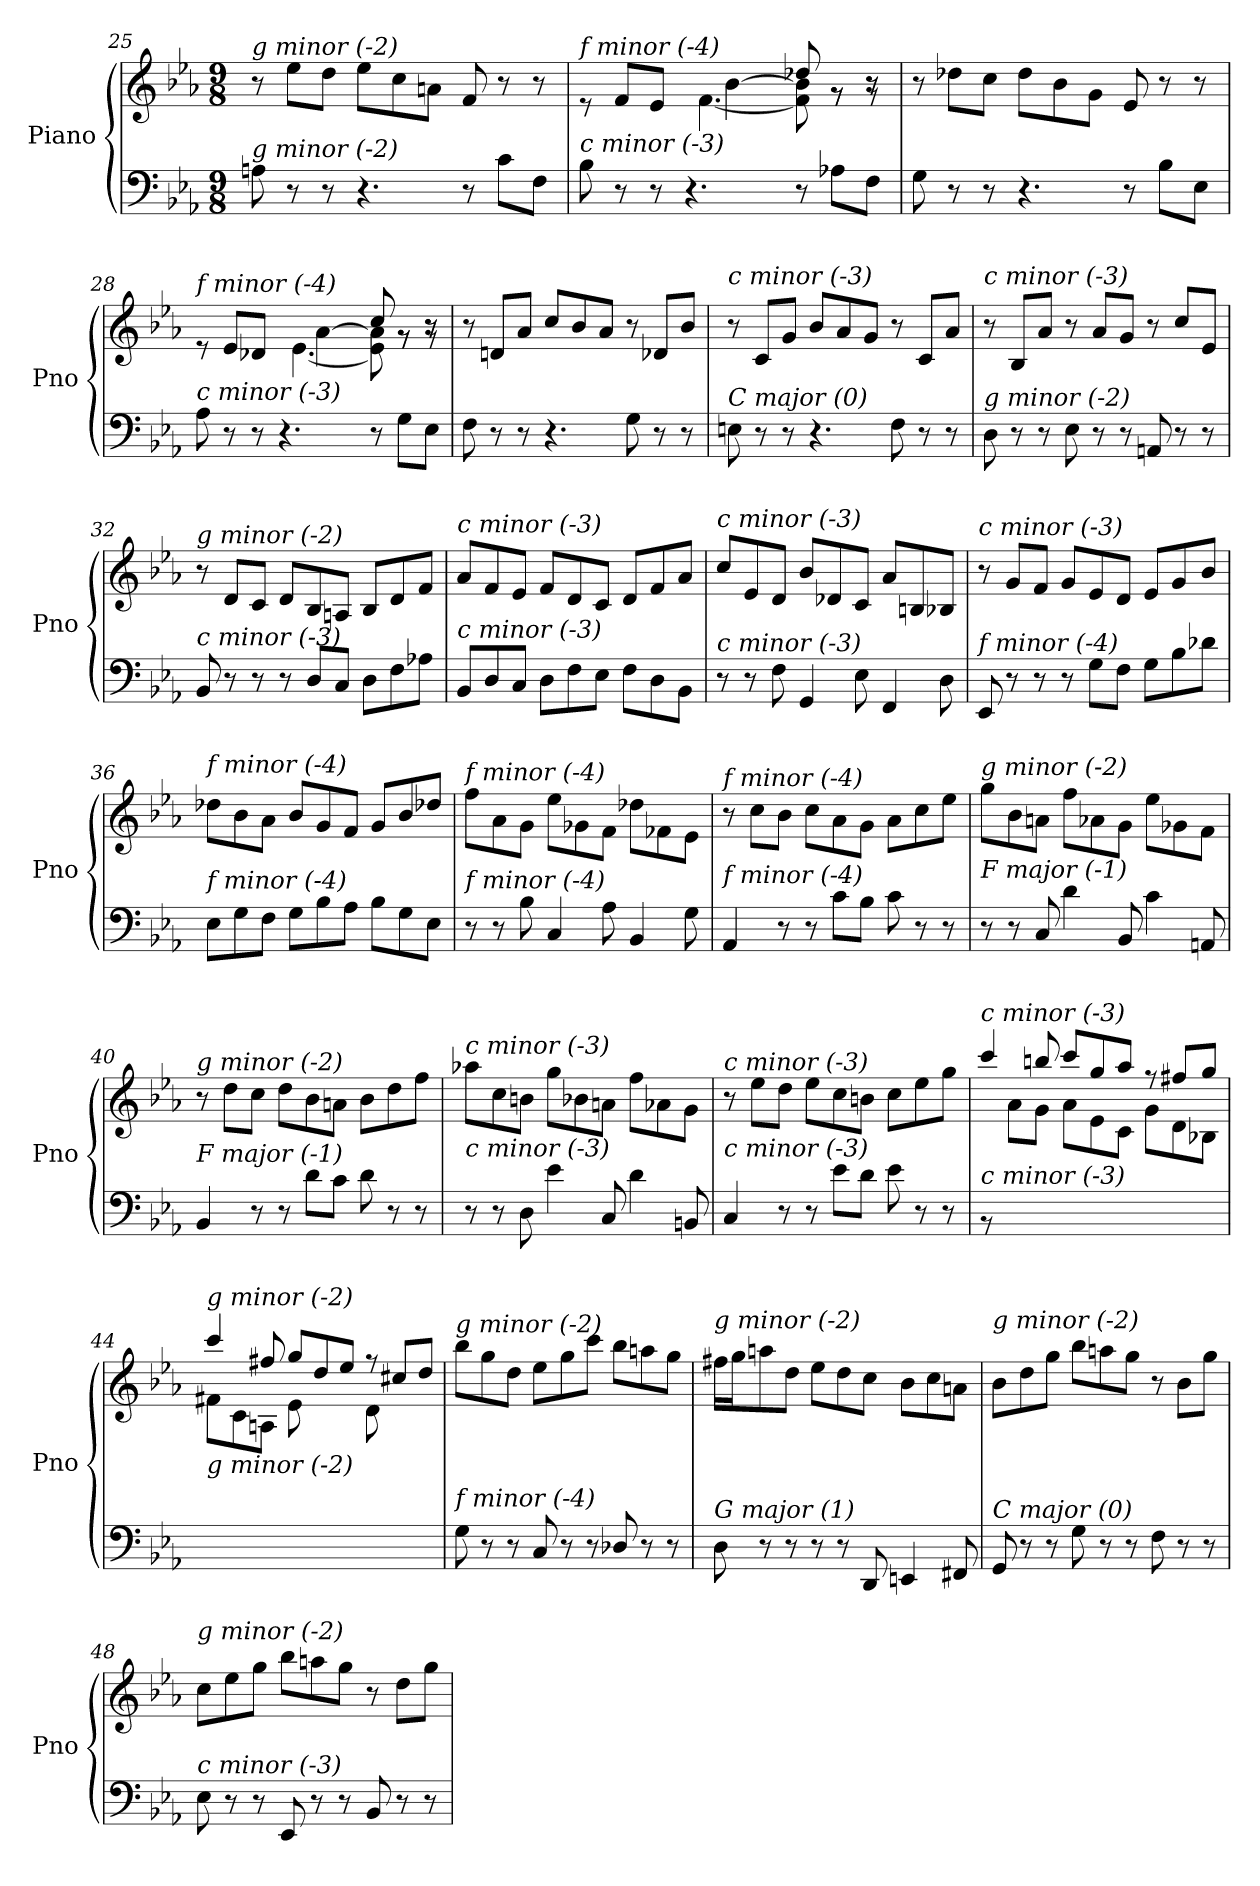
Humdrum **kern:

**kern	**kern
*part1	*part1
*staff2	*staff1
*I"Piano	*
*I'Pno	*
*clefF4	*clefG2
*k[b-e-a-]	*k[b-e-a-]
*M9/8	*M9/8
=25	=25
!	!LO:TX:i:t=g minor (-2)
!LO:TX:i:t=g minor (-2)	!
8An\	8r
8r	8ee-\L
8r	8dd\J
4.r	8ee-\L
.	8cc\
.	8an\J
8r	8f/
8c\L	8r
8F\J	8r
=26	=26
*^	*^
*	*^	*	*^
!	!	!	!LO:TX:i:t=f minor (-4)	!	!
!LO:TX:i:t=c minor (-3)	!	!	!	!	!
4.ryy	2ryy	8B-\	8re	4.ryy	2ryy
.	.	8r	8f/L	.	.
.	.	8r	8e-/J	.	.
2.ryy	.	4.r	8f/Lyy	[4.f\	.
.	4ryy	.	8b-/	.	[4b-\
.	.	.	8cc/J	.	.
.	4ryy	8r	8dd-X/	8f\] 8b-\]	4ryy
.	.	8A-X\L	8rg	8r	.
.	8ryy	8F\J	8rg	8r	8r
!!LO:LB:g=z
=27	=27	=27	=27	=27	=27
!	!	!	!LO:TX:i:t=f minor (-4)	!	!
!LO:TX:i:t=c minor (-3)	!	!	!	!	!
*v	*v	*v	*	*	*
*	*v	*v	*v
8G\	8r
8r	8dd-X\L
8r	8cc\J
4.r	8dd-\L
.	8b-\
.	8g\J
8r	8e-/
8B-\L	8r
8E-\J	8r
=28	=28
*^	*^
*	*^	*	*^
!	!	!	!LO:TX:i:t=f minor (-4)	!	!
!LO:TX:i:t=c minor (-3)	!	!	!	!	!
4.ryy	2ryy	8A-\	8re	4.ryy	2ryy
.	.	8r	8e-/L	.	.
.	.	8r	8d-X/J	.	.
2.ryy	.	4.r	8e-/Lyy	[4.e-\	.
.	4ryy	.	8a-/	.	[4a-\
.	.	.	8b-/J	.	.
.	4ryy	8r	8cc/	8e-\] 8a-\]	4ryy
.	.	8G\L	8rg	8r	.
.	8ryy	8E-\J	8rg	8r	8r
=29	=29	=29	=29	=29	=29
!	!	!	!LO:TX:i:t=c minor (-3)	!	!
!LO:TX:i:t=c minor (-3)	!	!	!	!	!
*v	*v	*v	*	*	*
*	*v	*v	*v
8F\	8r
8r	8dn/L
8r	8a-/J
4.r	8cc/L
.	8b-/
.	8a-/J
8G\	8r
8r	8d-X/L
8r	8b-/J
=30	=30
!	!LO:TX:i:t=c minor (-3)
!LO:TX:i:t=C major (0)	!
8En\	8r
8r	8c/L
8r	8g/J
4.r	8b-/L
.	8a-/
.	8g/J
8F\	8r
8r	8c/L
8r	8a-/J
=31	=31
!	!LO:TX:i:t=c minor (-3)
!LO:TX:i:t=g minor (-2)	!
8D\	8r
8r	8B-/L
8r	8a-/J
8E-\	8r
8r	8a-/L
8r	8g/J
8AAn/	8r
8r	8cc/L
8r	8e-/J
!!LO:LB:g=z
=32	=32
!	!LO:TX:i:t=g minor (-2)
!LO:TX:i:t=c minor (-3)	!
8BB-/	8r
8r	8d/L
8r	8c/J
8r	8d/L
8D/L	8B-/
8C/J	8An/J
8D\L	8B-/L
8F\	8d/
8A-X\J	8f/J
=33	=33
!	!LO:TX:i:t=c minor (-3)
!LO:TX:i:t=c minor (-3)	!
8BB-/L	8a-/L
8D/	8f/
8C/J	8e-/J
8D\L	8f/L
8F\	8d/
8E-\J	8c/J
8F\L	8d/L
8D\	8f/
8BB-\J	8a-/J
=34	=34
!	!LO:TX:i:t=c minor (-3)
!LO:TX:i:t=c minor (-3)	!
8r	8cc/L
8r	8e-/
8F\	8d/J
4GG/	8b-/L
.	8d-X/
8E-\	8c/J
4FF/	8a-/L
.	8Bni/
8D\	8B-/J
=35	=35
!	!LO:TX:i:t=c minor (-3)
!LO:TX:i:t=f minor (-4)	!
8EE-/	8r
8r	8g/L
8r	8f/J
8r	8g/L
8G\L	8e-/
8F\J	8d/J
8G\L	8e-/L
8B-\	8g/
8d-X\J	8b-/J
=36	=36
!	!LO:TX:i:t=f minor (-4)
!LO:TX:i:t=f minor (-4)	!
8E-\L	8dd-X\L
8G\	8b-\
8F\J	8a-\J
8G\L	8b-/L
8B-\	8g/
8A-\J	8f/J
8B-\L	8g/L
8G\	8b-/
8E-\J	8dd-X/J
!!LO:LB:g=z
=37	=37
!	!LO:TX:i:t=f minor (-4)
!LO:TX:i:t=f minor (-4)	!
8r	8ff\L
8r	8a-\
8B-\	8g\J
4C/	8ee-\L
.	8g-X\
8A-\	8f\J
4BB-/	8dd-X\L
.	8f-X\
8G\	8e-\J
=38	=38
!	!LO:TX:i:t=f minor (-4)
!LO:TX:i:t=f minor (-4)	!
4AA-/	8r
.	8cc\L
8r	8b-\J
8r	8cc\L
8c\L	8a-\
8B-\J	8g\J
8c\	8a-\L
8r	8cc\
8r	8ee-\J
=39	=39
!	!LO:TX:i:t=g minor (-2)
!LO:TX:i:t=F major (-1)	!
8r	8gg\L
8r	8b-\
8C/	8an\J
4d\	8ff\L
.	8a-X\
8BB-/	8g\J
4c\	8ee-\L
.	8g-X\
8AAn/	8f\J
=40	=40
!	!LO:TX:i:t=g minor (-2)
!LO:TX:i:t=F major (-1)	!
4BB-/	8r
.	8dd\L
8r	8cc\J
8r	8dd\L
8d\L	8b-\
8c\J	8an\J
8d\	8b-\L
8r	8dd\
8r	8ff\J
!!LO:LB:g=z
=41	=41
!	!LO:TX:i:t=c minor (-3)
!LO:TX:i:t=c minor (-3)	!
8r	8aa-X\L
8r	8cc\
8D\	8bn\J
4e-\	8gg\L
.	8b-X\
8C/	8an\J
4d\	8ff\L
.	8a-X\
8BBn/	8g\J
=42	=42
!	!LO:TX:i:t=c minor (-3)
!LO:TX:i:t=c minor (-3)	!
4C/	8r
.	8ee-\L
8r	8dd\J
8r	8ee-\L
8e-\L	8cc\
8d\J	8bn\J
8e-\	8cc\L
8r	8ee-\
8r	8gg\J
=43	=43
*	*^
!	!LO:TX:i:t=c minor (-3)	!
!LO:TX:i:t=c minor (-3)	!	!
8rBB	4ccc/	8ryy
1ryy	.	8a-\L
.	8bbn/	8g\J
.	8ccc/L	8a-\L
.	8gg/	8e-\
.	8aa-/J	8c\J
.	8rff	8g\L
.	8ff#X/L	8d\
.	8gg/J	8B-X\J
=44	=44	=44
!	!LO:TX:i:t=g minor (-2)	!
!LO:TX:i:t=g minor (-2)	!	!
2ryy	4ccc/	8f#X\L
.	.	8c\
.	8ff#X/	8An\J
.	8gg/L	8e-\L
8B-/	8dd/	4ryy
8G/J	8ee-/J	.
8ryy	8rff	8d\L
8An/	8cc#X/L	4ryy
8F#X/J	8dd/J	.
*	*v	*v
!!LO:LB:g=z
=45	=45
!	!LO:TX:i:t=g minor (-2)
!LO:TX:i:t=f minor (-4)	!
8G\	8bb-\L
8r	8gg\
8r	8dd\J
8C/	8ee-\L
8r	8gg\
8r	8ccc\J
8D-Xi/	8bb-\L
8r	8aan\
8r	8gg\J
=46	=46
!	!LO:TX:i:t=g minor (-2)
!LO:TX:i:t=G major (1)	!
8D\	16ff#X\LL
.	16gg\J
8r	8aan\
8r	8dd\J
8r	8ee-\L
8r	8dd\
8DD/	8cc\J
4EEn/	8b-\L
.	8cc\
8FF#X/	8an\J
=47	=47
!	!LO:TX:i:t=g minor (-2)
!LO:TX:i:t=C major (0)	!
8GG/	8b-\L
8r	8dd\
8r	8gg\J
8G\	8bb-\L
8r	8aan\
8r	8gg\J
8F\	8r
8r	8b-\L
8r	8gg\J
=48	=48
!	!LO:TX:i:t=g minor (-2)
!LO:TX:i:t=c minor (-3)	!
8E-\	8cc\L
8r	8ee-\
8r	8gg\J
8EE-/	8bb-\L
8r	8aan\
8r	8gg\J
8BB-/	8r
8r	8dd\L
8r	8gg\J
=	=
*-	*-
